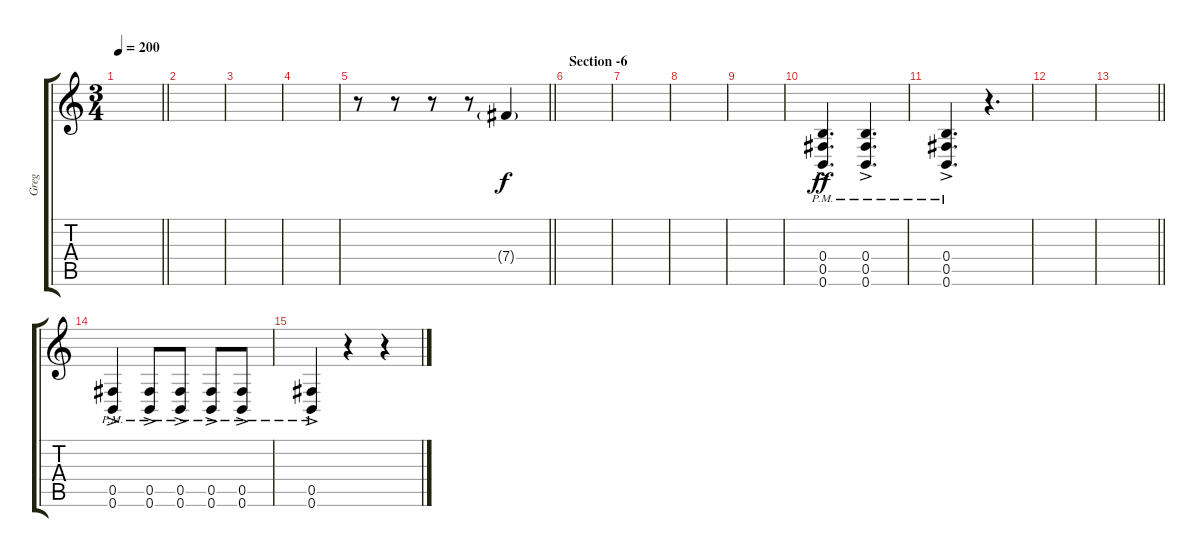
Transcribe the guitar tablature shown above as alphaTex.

\track ("Greg" "Greg") {instrument distortionguitar}
\staff {score tabs}
\tuning (Db4 Ab3 E3 B2 Gb2 B1) {hide}
\ts (3 4)
\tempo 200
\clef g2
\barLineRight lightlight
\ks c
|
|
|
|
\barLineRight lightlight
r.8 r.8 r.8 r.8 7.4{g}.4 |
\section ("" "Section -6")
|
|
|
|
(0.4{ac pm} 0.5{ac pm} 0.6{ac pm}).4{d dy ff} (0.4{ac pm} 0.5{ac pm} 0.6{ac pm}).4{d} |
(0.4{ac pm} 0.5{ac pm} 0.6{ac pm}).4{d} r.4{d} |
|
\barLineRight lightlight
|
(0.5{ac pm} 0.6{ac pm}).4 (0.5{ac pm} 0.6{ac pm}).8 (0.5{ac pm} 0.6{ac pm}).8 (0.5{ac pm} 0.6{ac pm}).8 (0.5{ac pm} 0.6{ac pm}).8 |
(0.5{ac pm} 0.6{ac pm}).4 r.4 r.4
